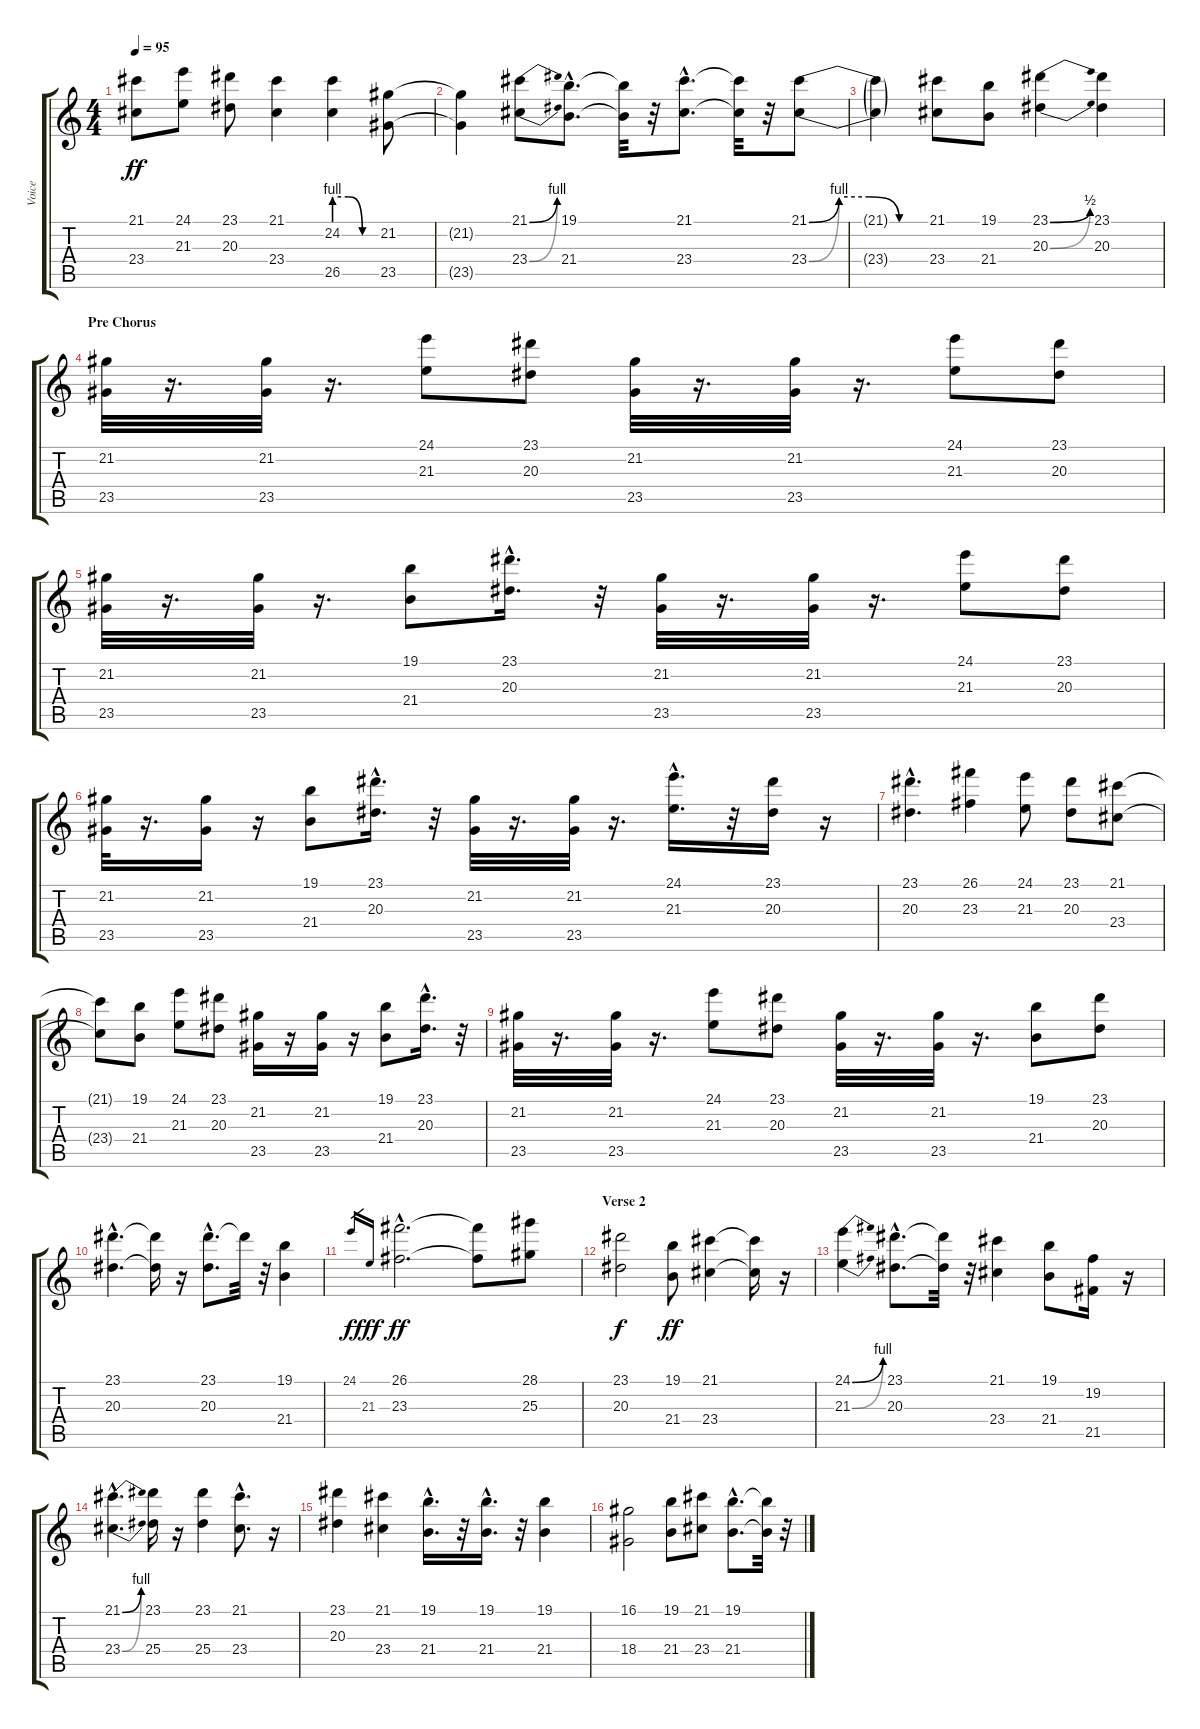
\track ("Voice" "Voice") {instrument lead1square}
\staff {score tabs}
\tuning (E4 B3 G3 D3 A2 E2) {hide}
\ts (4 4)
\tempo 95
\clef g2
\ks c
(21.1{t} 23.4{t}).8{dy ff} (24.1 21.3).8 (23.1 20.3).8 (21.1 23.4).4 (24.2{be (custom 0 4 20 4 40 0 60 0)} 26.5{be (custom 0 4 20 4 40 0 60 0)}).4 (21.2 23.5).8 |
(21.2{t} 23.5{t}).4 (21.1{be (bend 0 0 60 4)} 23.4{be (bend 0 0 60 4)}).8 (19.1{hac} 21.4{hac}).8{d} (19.1{t} 21.4{t}).32 r.32 (21.1{hac} 23.4{hac}).8{d} (21.1{t} 23.4{t}).32 r.32 (21.1{be (custom 0 0 15 4 30 4 45 0 60 0)} 23.4{be (custom 0 0 15 4 30 4 45 0 60 0)}).8 |
(21.1{t} 23.4{t}).4 (21.1 23.4).8 (19.1 21.4).8 (23.1{be (bend 0 0 60 2)} 20.3{be (bend 0 0 60 2)}).4 (23.1 20.3).4 |
\section ("" "Pre Chorus")
(21.2 23.5).32 r.16{d} (21.2 23.5).32 r.16{d} (24.1 21.3).8 (23.1 20.3).8 (21.2 23.5).32 r.16{d} (21.2 23.5).32 r.16{d} (24.1 21.3).8 (23.1 20.3).8 |
(21.2 23.5).32 r.16{d} (21.2 23.5).32 r.16{d} (19.1 21.4).8 (23.1{hac} 20.3{hac}).16{d} r.32 (21.2 23.5).32 r.16{d} (21.2 23.5).32 r.16{d} (24.1 21.3).8 (23.1 20.3).8 |
(21.2 23.5).32 r.16{d} (21.2 23.5).16 r.16 (19.1 21.4).8 (23.1{hac} 20.3{hac}).16{d} r.32 (21.2 23.5).32 r.16{d} (21.2 23.5).32 r.16{d} (24.1{hac} 21.3{hac}).16{d} r.32 (23.1 20.3).16 r.16 |
(23.1{hac} 20.3{hac}).4{d} (26.1 23.3).4 (24.1 21.3).8 (23.1 20.3).8 (21.1 23.4).8 |
(21.1{t} 23.4{t}).8 (19.1 21.4).8 (24.1 21.3).8 (23.1 20.3).8 (21.2 23.5).16 r.16 (21.2 23.5).16 r.16 (19.1 21.4).8 (23.1{hac} 20.3{hac}).16{d} r.32 |
(21.2 23.5).32 r.16{d} (21.2 23.5).32 r.16{d} (24.1 21.3).8 (23.1 20.3).8 (21.2 23.5).32 r.16{d} (21.2 23.5).32 r.16{d} (19.1 21.4).8 (23.1 20.3).8 |
(23.1{hac} 20.3{hac}).4{d} (23.1{t} 20.3{t}).16 r.16 (23.1{hac} 20.3{hac}).8{d} 23.1{t}.32 r.32 (19.1 21.4).4 |
24.1.16{gr dy f} 21.3.16{gr dy fff} (26.1{hac} 23.3{hac}).2{d dy ff} (26.1{t} 23.3{t}).8 (28.1 25.3).8 |
\section ("" "Verse 2")
(23.1 20.3).2{dy f} (19.1 21.4).8{dy ff} (21.1 23.4).4 (21.1{t} 23.4{t}).16 r.16 |
(24.1{be (bend 0 0 60 4)} 21.3{be (bend 0 0 60 4)}).4 (23.1{hac} 20.3{hac}).8{d} (23.1{t} 20.3{t}).32 r.32 (21.1 23.4).4 (19.1 21.4).8 (19.2 21.5).16 r.16 |
(21.1{be (bend 0 0 60 4) hac} 23.4{be (bend 0 0 60 4) hac}).4{d} (23.1 25.4).16 r.16 (23.1 25.4).4 (21.1{hac} 23.4{hac}).8{d} r.16 |
(23.1 20.3).4 (21.1 23.4).4 (19.1{hac} 21.4{hac}).16{d} r.32 (19.1{hac} 21.4{hac}).16{d} r.32 (19.1 21.4).4 |
(16.1 18.4).2 (19.1 21.4).8 (21.1 23.4).8 (19.1{hac} 21.4{hac}).8{d} (19.1{t} 21.4{t}).32 r.32
